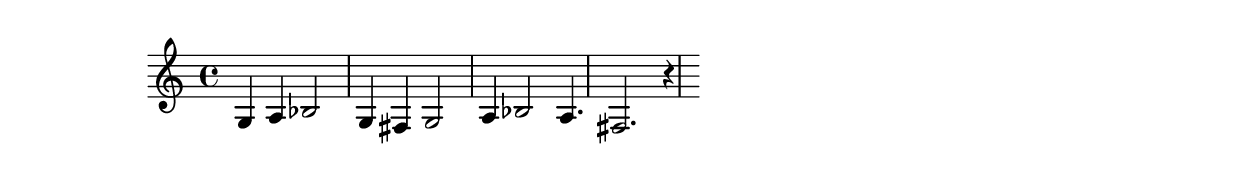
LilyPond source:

\version "2.20.0"  % Ensure the version matches your LilyPond installation
\score {
\relative c' {
  g4 a bes2 | g4 fis g2 | a4 bes2 a4. | fis2. r4
}

  \layout { }
  \midi { }
}
